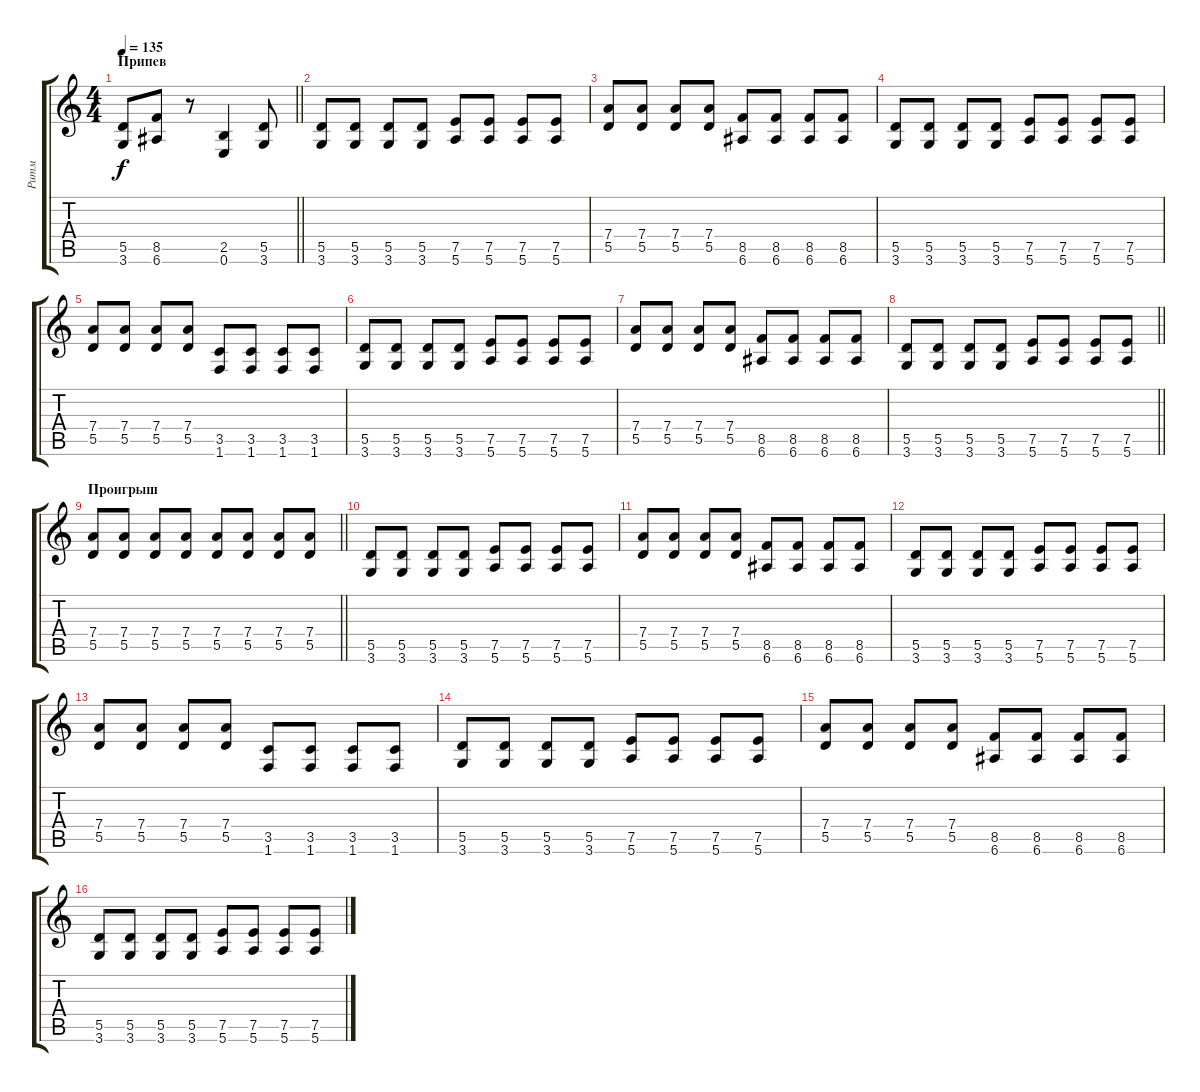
\track ("Ритм" "Ритм") {instrument distortionguitar}
\staff {score tabs}
\tuning (E4 B3 G3 D3 A2 E2) {hide}
\ts (4 4)
\section ("" "Припев")
\tempo 135
\clef g2
\barLineRight lightlight
\ks c
(5.5 3.6).8{dy f} (8.5 6.6).8 r.8 (2.5 0.6).4 (5.5 3.6).8 |
(5.5 3.6).8 (5.5 3.6).8 (5.5 3.6).8 (5.5 3.6).8 (7.5 5.6).8 (7.5 5.6).8 (7.5 5.6).8 (7.5 5.6).8 |
(7.4 5.5).8 (7.4 5.5).8 (7.4 5.5).8 (7.4 5.5).8 (8.5 6.6).8 (8.5 6.6).8 (8.5 6.6).8 (8.5 6.6).8 |
(5.5 3.6).8 (5.5 3.6).8 (5.5 3.6).8 (5.5 3.6).8 (7.5 5.6).8 (7.5 5.6).8 (7.5 5.6).8 (7.5 5.6).8 |
(7.4 5.5).8 (7.4 5.5).8 (7.4 5.5).8 (7.4 5.5).8 (3.5 1.6).8 (3.5 1.6).8 (3.5 1.6).8 (3.5 1.6).8 |
(5.5 3.6).8 (5.5 3.6).8 (5.5 3.6).8 (5.5 3.6).8 (7.5 5.6).8 (7.5 5.6).8 (7.5 5.6).8 (7.5 5.6).8 |
(7.4 5.5).8 (7.4 5.5).8 (7.4 5.5).8 (7.4 5.5).8 (8.5 6.6).8 (8.5 6.6).8 (8.5 6.6).8 (8.5 6.6).8 |
\barLineRight lightlight
(5.5 3.6).8 (5.5 3.6).8 (5.5 3.6).8 (5.5 3.6).8 (7.5 5.6).8 (7.5 5.6).8 (7.5 5.6).8 (7.5 5.6).8 |
\section ("" "Проигрыш")
\barLineRight lightlight
(7.4 5.5).8 (7.4 5.5).8 (7.4 5.5).8 (7.4 5.5).8 (7.4 5.5).8 (7.4 5.5).8 (7.4 5.5).8 (7.4 5.5).8 |
(5.5 3.6).8 (5.5 3.6).8 (5.5 3.6).8 (5.5 3.6).8 (7.5 5.6).8 (7.5 5.6).8 (7.5 5.6).8 (7.5 5.6).8 |
(7.4 5.5).8 (7.4 5.5).8 (7.4 5.5).8 (7.4 5.5).8 (8.5 6.6).8 (8.5 6.6).8 (8.5 6.6).8 (8.5 6.6).8 |
(5.5 3.6).8 (5.5 3.6).8 (5.5 3.6).8 (5.5 3.6).8 (7.5 5.6).8 (7.5 5.6).8 (7.5 5.6).8 (7.5 5.6).8 |
(7.4 5.5).8 (7.4 5.5).8 (7.4 5.5).8 (7.4 5.5).8 (3.5 1.6).8 (3.5 1.6).8 (3.5 1.6).8 (3.5 1.6).8 |
(5.5 3.6).8 (5.5 3.6).8 (5.5 3.6).8 (5.5 3.6).8 (7.5 5.6).8 (7.5 5.6).8 (7.5 5.6).8 (7.5 5.6).8 |
(7.4 5.5).8 (7.4 5.5).8 (7.4 5.5).8 (7.4 5.5).8 (8.5 6.6).8 (8.5 6.6).8 (8.5 6.6).8 (8.5 6.6).8 |
(5.5 3.6).8 (5.5 3.6).8 (5.5 3.6).8 (5.5 3.6).8 (7.5 5.6).8 (7.5 5.6).8 (7.5 5.6).8 (7.5 5.6).8
